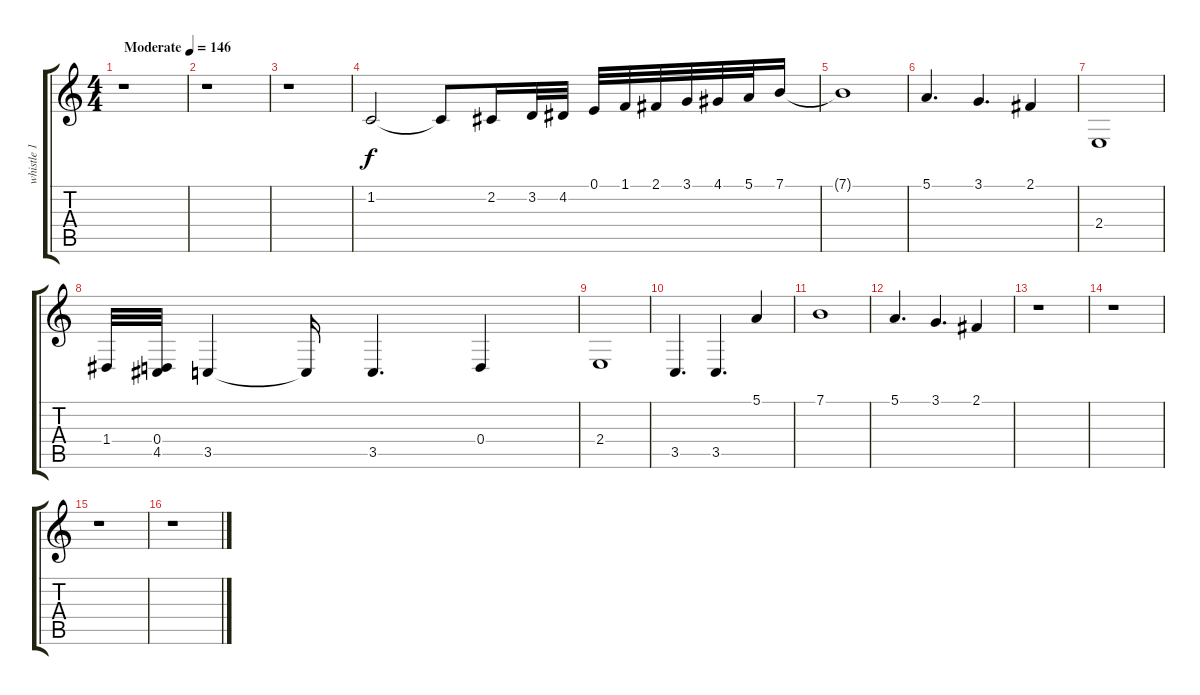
\track ("whistle 1" "whistle 1") {instrument whistle}
\staff {score tabs}
\tuning (E4 B3 G3 D3 A2 E2) {hide}
\ts (4 4)
\tempo (146 "Moderate")
\clef g2
\ks c
r.1{dy f instrument whistle} |
r.1 |
r.1 |
1.2.2 1.2{t}.8 2.2.16 3.2.32 4.2.32 0.1.32 1.1.32 2.1.32 3.1.32 4.1.32 5.1.32 7.1.16 |
7.1{t}.1 |
5.1.4{d} 3.1.4{d} 2.1.4 |
2.4.1 |
1.4.32 (0.4 4.5).32 3.5.4 3.5{t}.16 3.5.4{d} 0.4.4 |
2.4.1 |
3.5.4{d} 3.5.4{d} 5.1.4 |
7.1.1 |
5.1.4{d} 3.1.4{d} 2.1.4 |
r.1 |
r.1 |
r.1 |
r.1
